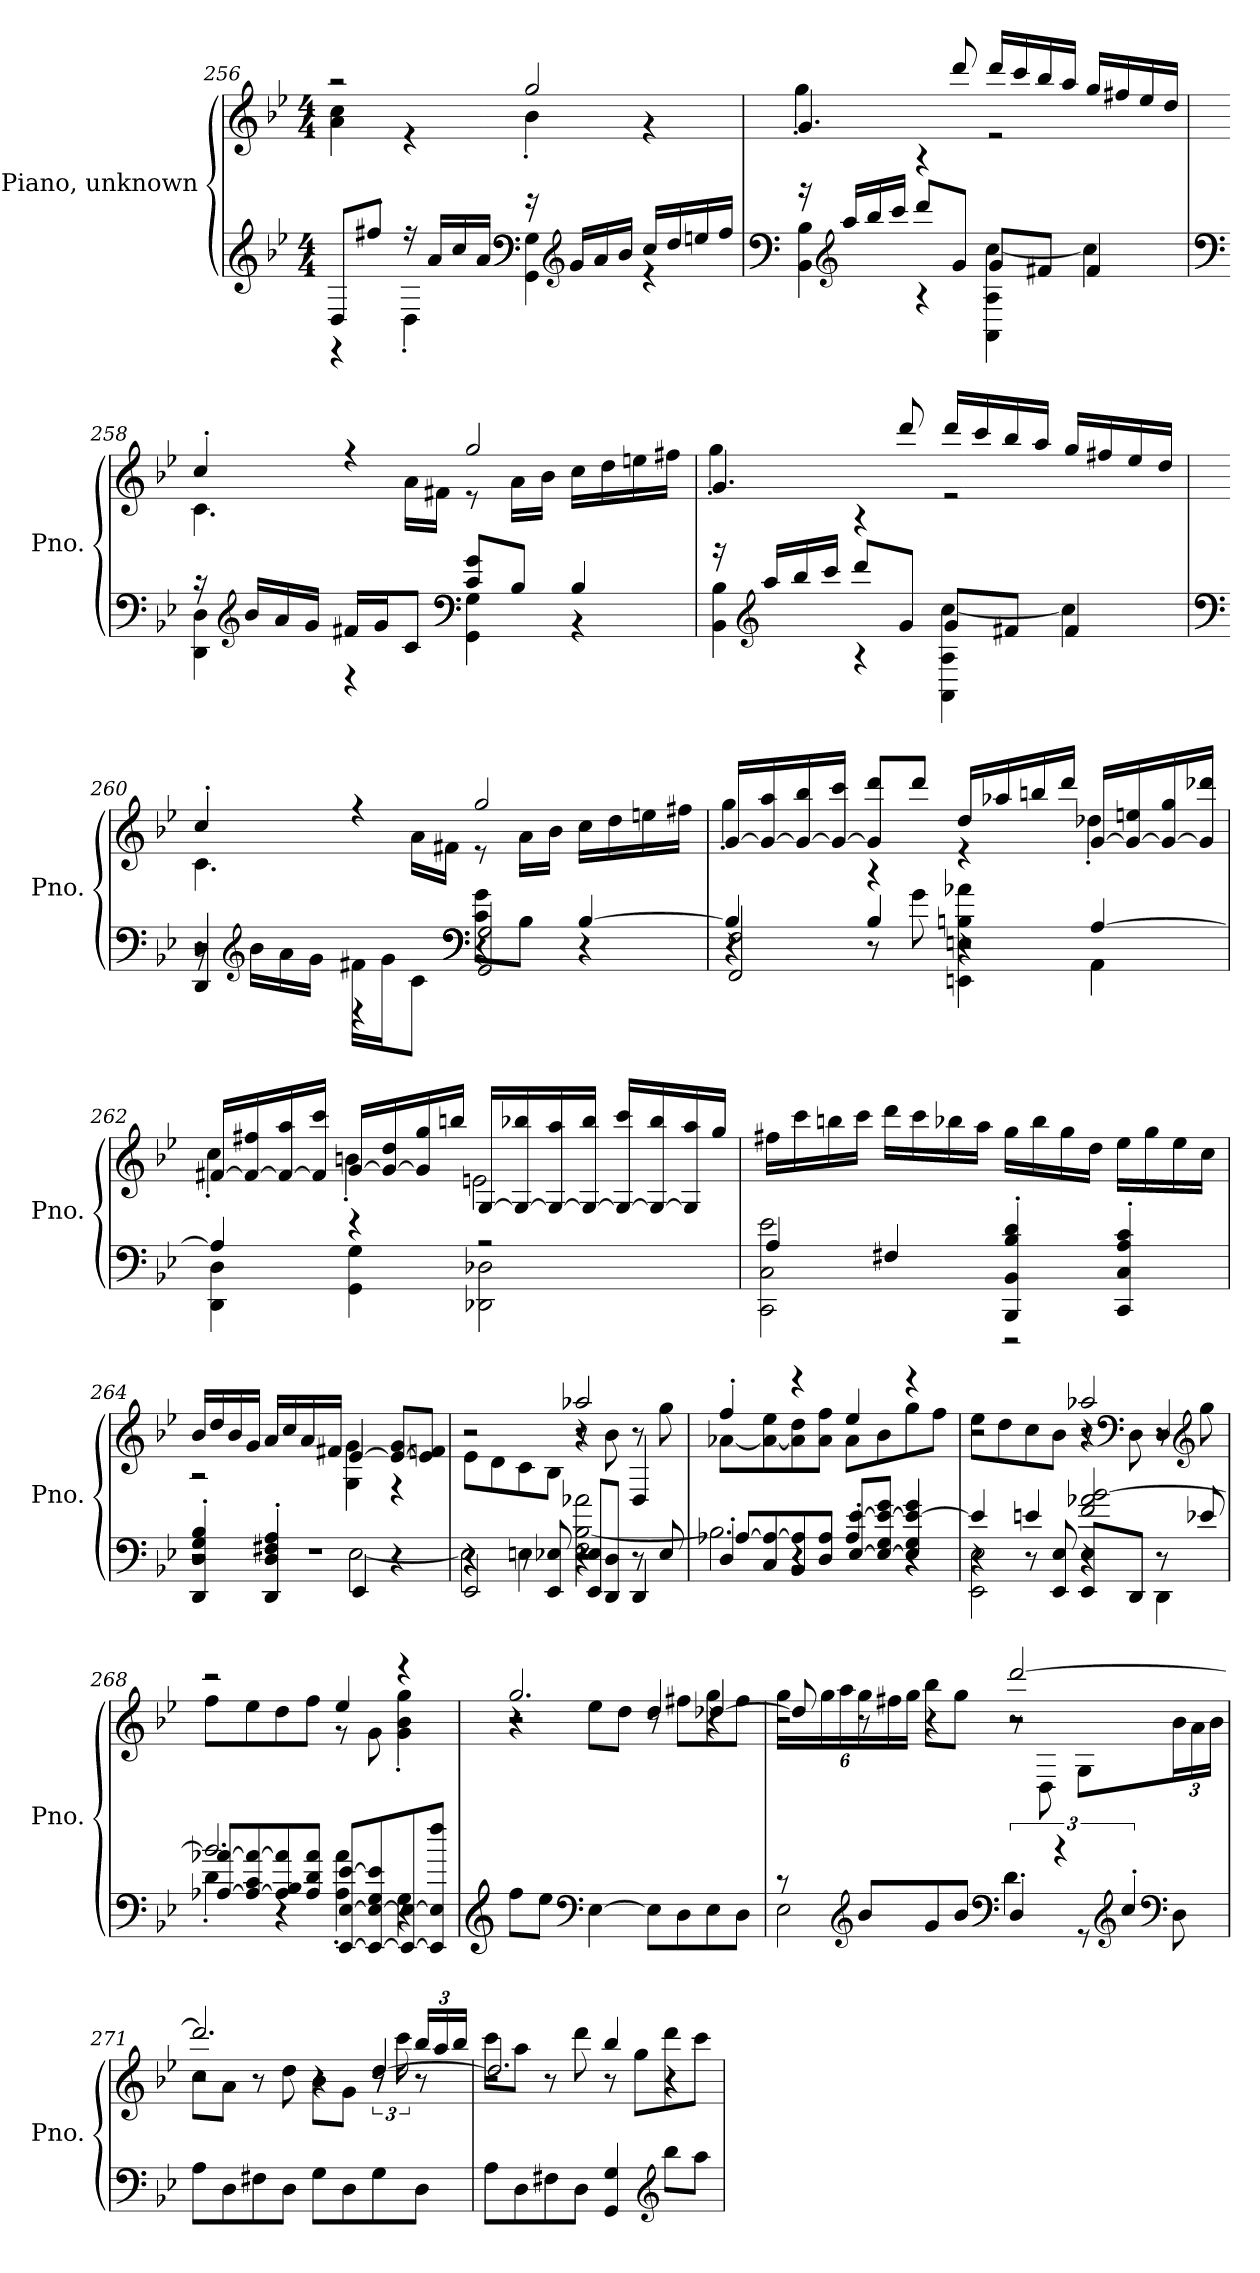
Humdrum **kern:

**kern	**kern
*part1	*part1
*staff2	*staff1
*I"Piano, unknown	*
*I'Pno.	*
*clefG2	*clefG2
*k[b-e-]	*k[b-e-]
*M4/4	*M4/4
=256	=256
*^	*^
8D/L	4r	2r	4a\ 4cc\
8ff#X'/J	.	.	.
16r	4D'\	.	4r
16a/LL	.	.	.
16cc/	.	.	.
16a/JJ	.	.	.
*clefF4	*	*	*
16r	4GG\ 4G\	2gg/	4b-'\
*clefG2	*	*	*
16g/LL	.	.	.
16a/	.	.	.
16b-/JJ	.	.	.
16cc/LL	4r	.	4r
16dd/	.	.	.
16een/	.	.	.
16ff#/JJ	.	.	.
!!LO:LB:g=z	!!
=257	=257	=257	=257
*clefF4	*	*	*
16r	4BB-\ 4B-\	4.g/	4gg'\
*clefG2	*	*	*
16aa/LL	.	.	.
16bb-/	.	.	.
16ccc/JJ	.	.	.
8ddd/L	4r	.	4r
8g/J	.	8ddd/	.
8g/L	4AA\ 4A\ [4cc\	16ddd/LL	2r
.	.	16ccc/	.
8f#X/J	.	16bb-/	.
.	.	16aa/JJ	.
4f#/	4cc\]	16gg/LL	.
.	.	16ff#X/	.
.	.	16ee-/	.
.	.	16dd/JJ	.
=258	=258	=258	=258
*clefF4	*	*	*
16r	4DD\ 4D\	4cc'/	4.c\
*clefG2	*	*	*
16b-/LL	.	.	.
16a/	.	.	.
16g/JJ	.	.	.
16f#X/LL	4r	4r	.
16g/J	.	.	.
8c/J	.	.	16a\LL
.	.	.	16f#X\JJ
*clefF4	*	*	*
8c/ 8g/L	4GG\ 4G\	2gg/	8r
8B-/J	.	.	16a\LL
.	.	.	16b-\JJ
4B-/	4r	.	16cc\LL
.	.	.	16dd\
.	.	.	16een\
.	.	.	16ff#X\JJ
!!LO:PB:g=z	!!
=259	=259	=259	=259
16r	4BB-\ 4B-\	4.g/	4gg'\
*clefG2	*	*	*
16aa/LL	.	.	.
16bb-/	.	.	.
16ccc/JJ	.	.	.
8ddd/L	4r	.	4r
8g/J	.	8ddd/	.
8g/L	4AA\ 4A\ [4cc\	16ddd/LL	2r
.	.	16ccc/	.
8f#X/J	.	16bb-/	.
.	.	16aa/JJ	.
4f#/	4cc\]	16gg/LL	.
.	.	16ff#X/	.
.	.	16ee-/	.
.	.	16dd/JJ	.
*v	*v	*	*
=260	=260	=260
*clefF4	*	*
*^	*	*
*	*^	*	*
2r	16r	4DD/ 4D/	4cc'/	4.c\
*clefG2	*	*	*	*
.	16b-\LL	.	.	.
.	16a\	.	.	.
.	16g\JJ	.	.	.
.	16f#X\LL	4r	4r	.
.	16g\J	.	.	.
.	8c\J	.	.	16a\LL
.	.	.	.	16f#X\JJ
*clefF4	*	*	*	*
4r	8c\ 8g\L	2GG/ 2G/	2gg/	8r
.	8B-\J	.	.	16a\LL
.	.	.	.	16b-\JJ
[4B-/	4r	.	.	16cc\LL
.	.	.	.	16dd\
.	.	.	.	16een\
.	.	.	.	16ff#X\JJ
!!LO:LB:g=z	!!
=261	=261	=261	=261	=261
4B-/]	4r	2FF/ 2F/	[16g/LL	4gg'\
.	.	.	16g/_ 16aa/	.
.	.	.	16g/_ 16bb-/	.
.	.	.	16g/_ 16ccc/JJ	.
4B-/	8r	.	8g/] 8ddd/L	4r
.	8g\	.	8ddd/J	.
4r	4EEn\ 4En\ 4Bn\ 4a-X\	2r	16dd/LL	4r
.	.	.	16aa-X/	.
.	.	.	16bbn/	.
.	.	.	16ddd/JJ	.
[4A/	4AA\	.	[16g/LL	4dd-X'\
.	.	.	16g/_ 16een/	.
.	.	.	16g/_ 16gg/	.
.	.	.	16g/] 16ddd-X/JJ	.
*	*v	*v	*	*
!!LO:LB:g=z	!!
=262	=262	=262	=262
4A/]	4DD\ 4D\	[16f#X/LL	4cc'\
.	.	16f#/_ 16ff#X/	.
.	.	16f#/_ 16aa/	.
.	.	16f#/] 16ccc/JJ	.
4r	4GG\ 4G\	[16g/LL	4bn'\
.	.	16g/_ 16dd/	.
.	.	16g/] 16gg/	.
.	.	16bbn/JJ	.
2r	2DD-X\ 2D-X\	[16G/LL	2en\
.	.	16G/_ 16bb-X/	.
.	.	16G/_ 16aa/	.
.	.	16G/_ 16bb-/JJ	.
.	.	16G/_ 16ccc/LL	.
.	.	16G/_ 16bb-/	.
.	.	16G/] 16aa/	.
.	.	16gg/JJ	.
*	*	*v	*v
=263	=263	=263
4A/	2CC\ 2C\ 2e-\	16ff#X\LL
.	.	16ccc\
.	.	16bbn\
.	.	16ccc\JJ
4F#X/	.	16ddd\LL
.	.	16ccc\
.	.	16bb-X\
.	.	16aa\JJ
4BBB-/' 4BB-/' 4B-/' 4d/'	2r	16gg\LL
.	.	16bb-\
.	.	16gg\
.	.	16dd\JJ
4CC/' 4C/' 4A/' 4c/'	.	16ee-\LL
.	.	16gg\
.	.	16ee-\
.	.	16cc\JJ
!!LO:LB:g=z
=264	=264	=264
*	*^	*^
1r	2r	4DD/' 4D/' 4G/' 4B-/'	16b-/LL	2r
.	.	.	16dd/	.
.	.	.	16b-/	.
.	.	.	16g/JJ	.
.	.	4DD/' 4D/' 4F#X/' 4A/'	16a/LL	.
.	.	.	16cc/	.
.	.	.	16a/	.
.	.	.	16f#X/JJ	.
.	[2E-\	4EE-/	[4e-/	4G\ 4g\
.	.	4r	8e-/_ 8g/L	4r
.	.	.	8e-/] 8fn/J	.
=265	=265	=265	=265	=265
*	*	*^	*	*^
2EE-/	2E-\]	4r	4r	2r	8e-\L	2r
.	.	.	.	.	8d\	.
.	.	8r	4En\	.	8c\	.
.	.	8EE-/ 8E-X/	.	.	8B-\J	.
4r	2F\ [2B-\ 2a-X\	8EE-/ 8E-/L	2r	2aa-X/	8r	4r
.	.	8DD/ 8D/J	.	.	8b-\	.
4DD/	.	8r	.	.	8r	4D/
.	.	8E-/	.	.	8gg\	.
*	*	*v	*v	*	*	*
*	*	*	*	*v	*v
=266	=266	=266	=266	=266
4D'/	2.B-\]	[8A-X/L	4ff'/	[8a-X\L
.	.	8C/ 8A-/_	.	8a-\_ 8ee-\
4r	.	8BB-/ 8A-/]	4r	8a-\] 8dd\
.	.	8D/ 8A-/J	.	8a-\ 8ff\J
4A-'/	.	[8E-/ [8e-/L	4ee-/	8a-\L
.	.	8E-/_ 8G/ 8e-/_ 8g/J	.	8b-\
4r	4r	4E-/] 4G/ 4e-/_ 4g/	4r	8gg\
.	.	.	.	8ff\J
!!LO:LB:g=z
=267	=267	=267	=267	=267
*	*	*	*	*^
4r	2EE-\ 2E-\	4e-/]	2r	8ee-\L	2r
.	.	.	.	8dd\	.
4en/	.	8r	.	8cc\	.
.	.	8EE-/ 8E-/	.	8b-\J	.
2f/ 2a-X/ [2b-/	4r	8EE-/ 8E-/L	2aa-X/	8r	4r
*	*	*	*clefF4	*	*
.	.	8DD/J	.	8D\	.
.	4DD\	8r	.	8r	4D/
*	*	*	*clefG2	*	*
.	.	8e-X/	.	8gg\	.
*	*	*	*	*v	*v
=268	=268	=268	=268	=268
2.b-/]	4d'\	[8A-X/ [8a-X/L	2r	8ff\L
.	.	8A-/_ 8c/ 8a-/_	.	8ee-\
.	4r	8A-/] 8B-/ 8a-/]	.	8dd\
.	.	8A-/ 8d/ 8a-/J	.	8ff\J
.	4A-\' 4a-\'	[8EE-/ [8E-/ [8e-/L	4ee-/	8r
.	.	8EE-/_ 8E-/_ 8G/ 8e-/]	.	8g\
4r	4G\	8EE-/_ 8E-/_	4r	4g\' 4b-\' 4gg\'
.	.	8EE-/] 8E-/] 8ff/J	.	.
*v	*v	*v	*	*
*	*v	*v
=269	=269
*clefG2	*
*	*^
*	*	*^
8ff\L	2.gg/	4r	2r
8ee-\J	.	.	.
*clefF4	*	*	*
[4E-\	.	8ee-\L	.
.	.	8dd\J	.
8E-\L]	.	8r	4dd/
8D\	.	8ff#X\L	.
8E-\	4r	8gg\	[4dd-X/
8D\J	.	8ff#\J	.
!!LO:LB:g=z	!!	!!
=270	=270	=270	=270
*^	*	*	*
*	*	*	*Xbrackettup	*
8r	2E-\	2r	24gg\LL	8dd-/]
.	.	.	24gg\	.
.	.	.	24aa\	.
*clefG2	*	*	*	*
8b-/L	.	.	24gg\	8r
.	.	.	24ff#X\	.
.	.	.	24gg\JJ	.
8g/	.	.	8bb-\L	4r
8b-/J	.	.	8gg\J	.
*clefF4	*	*	*	*
6D'/	4d\	[2ddd/	8r	2r
.	.	.	8D\	.
6r	.	.	.	.
.	8r	.	8G\L	.
*clefG2	*	*	*	*
6cc'/	.	.	.	.
*clefF4	*	*	*	*
.	8D\	.	24b-\L	.
.	.	.	24a\	.
.	.	.	24b-\JJ	.
*v	*v	*	*	*
=271	=271	=271	=271
8A\L	2.ddd/]	8cc\L	2r
8D\	.	8a\J	.
8F#X\	.	8r	.
8D\J	.	8dd\	.
8G\L	.	8b-\L	4r
8D\	.	8g\J	.
*	*	*brackettup	*
8G\	8r	12r	[4dd/
.	.	24ccc\	.
*	*Xbrackettup	*	*
8D\J	24bb-/LL	8r	.
.	24aa/	.	.
.	24bb-/JJ	.	.
!!LO:PB:g=z	!!	!!
=272	=272	=272	=272
8A\L	2r	8ccc\L	2.dd/]
8D\	.	8aa\J	.
8F#X\	.	8r	.
8D\J	.	8ddd\	.
4GG/ 4G/	4bb-/	8r	.
.	.	8gg\L	.
*clefG2	*	*	*
8bb-\L	4r	8ddd\	4r
8aa\J	.	8ccc\J	.
*	*v	*v	*v
=	=
*-	*-
